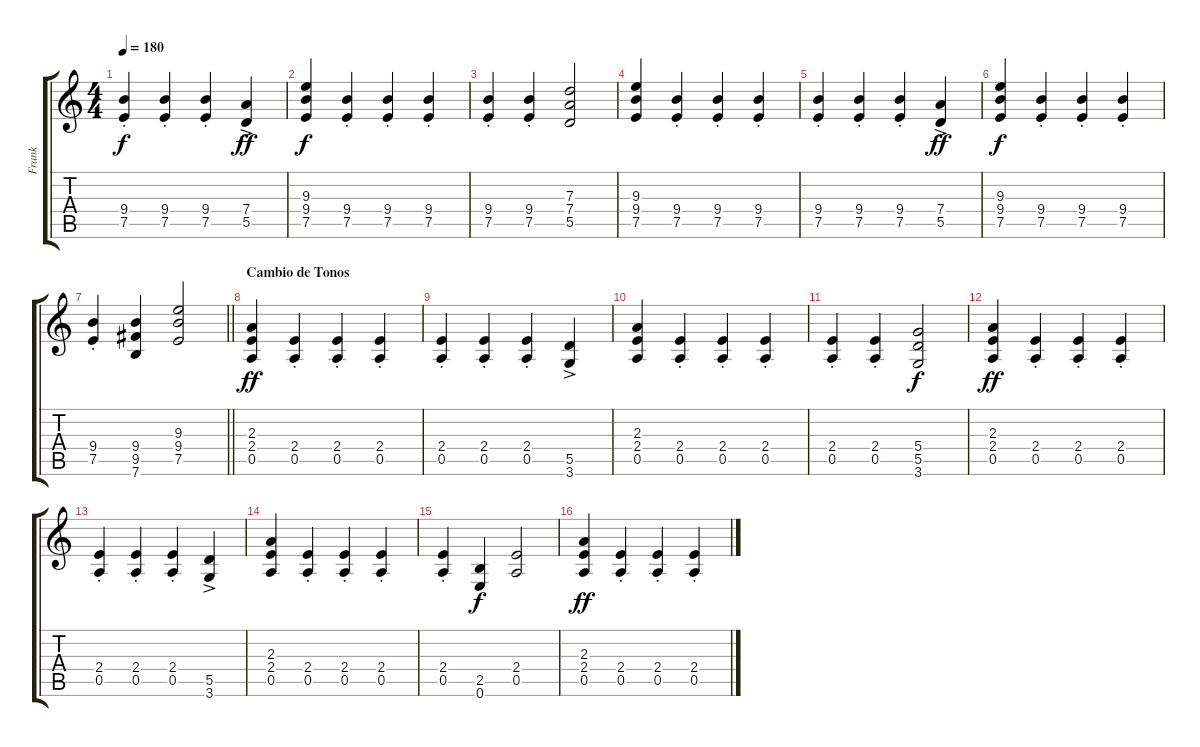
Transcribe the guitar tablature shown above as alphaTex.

\track ("Frank" "Frank") {instrument acousticguitarsteel}
\staff {score tabs}
\tuning (E4 B3 G3 D3 A2 E2) {hide}
\ts (4 4)
\tempo 180
\clef g2
\ks c
(9.4{st} 7.5{st}).4{dy f} (9.4{st} 7.5{st}).4 (9.4{st} 7.5{st}).4 (7.4{ac} 5.5{ac}).4{dy ff} |
(9.3 9.4 7.5).4{dy f} (9.4{st} 7.5{st}).4 (9.4{st} 7.5{st}).4 (9.4{st} 7.5{st}).4 |
(9.4{st} 7.5{st}).4 (9.4{st} 7.5{st}).4 (7.3 7.4 5.5).2 |
(9.3 9.4 7.5).4 (9.4{st} 7.5{st}).4 (9.4{st} 7.5{st}).4 (9.4{st} 7.5{st}).4 |
(9.4{st} 7.5{st}).4 (9.4{st} 7.5{st}).4 (9.4{st} 7.5{st}).4 (7.4{ac} 5.5{ac}).4{dy ff} |
(9.3 9.4 7.5).4{dy f} (9.4{st} 7.5{st}).4 (9.4{st} 7.5{st}).4 (9.4{st} 7.5{st}).4 |
\barLineRight lightlight
(9.4{st} 7.5{st}).4 (9.4 9.5 7.6).4 (9.3 9.4 7.5).2 |
\section ("" "Cambio de Tonos")
(2.3 2.4 0.5).4{dy ff} (2.4{st} 0.5{st}).4 (2.4{st} 0.5{st}).4 (2.4{st} 0.5{st}).4 |
(2.4{st} 0.5{st}).4 (2.4{st} 0.5{st}).4 (2.4{st} 0.5{st}).4 (5.5{ac} 3.6{ac}).4 |
(2.3 2.4 0.5).4 (2.4{st} 0.5{st}).4 (2.4{st} 0.5{st}).4 (2.4{st} 0.5{st}).4 |
(2.4{st} 0.5{st}).4 (2.4{st} 0.5{st}).4 (5.4 5.5 3.6).2{dy f} |
(2.3 2.4 0.5).4{dy ff} (2.4{st} 0.5{st}).4 (2.4{st} 0.5{st}).4 (2.4{st} 0.5{st}).4 |
(2.4{st} 0.5{st}).4 (2.4{st} 0.5{st}).4 (2.4{st} 0.5{st}).4 (5.5{ac} 3.6{ac}).4 |
(2.3 2.4 0.5).4 (2.4{st} 0.5{st}).4 (2.4{st} 0.5{st}).4 (2.4{st} 0.5{st}).4 |
(2.4{st} 0.5{st}).4 (2.5 0.6).4{dy f} (2.4 0.5).2 |
(2.3 2.4 0.5).4{dy ff} (2.4{st} 0.5{st}).4 (2.4{st} 0.5{st}).4 (2.4{st} 0.5{st}).4
